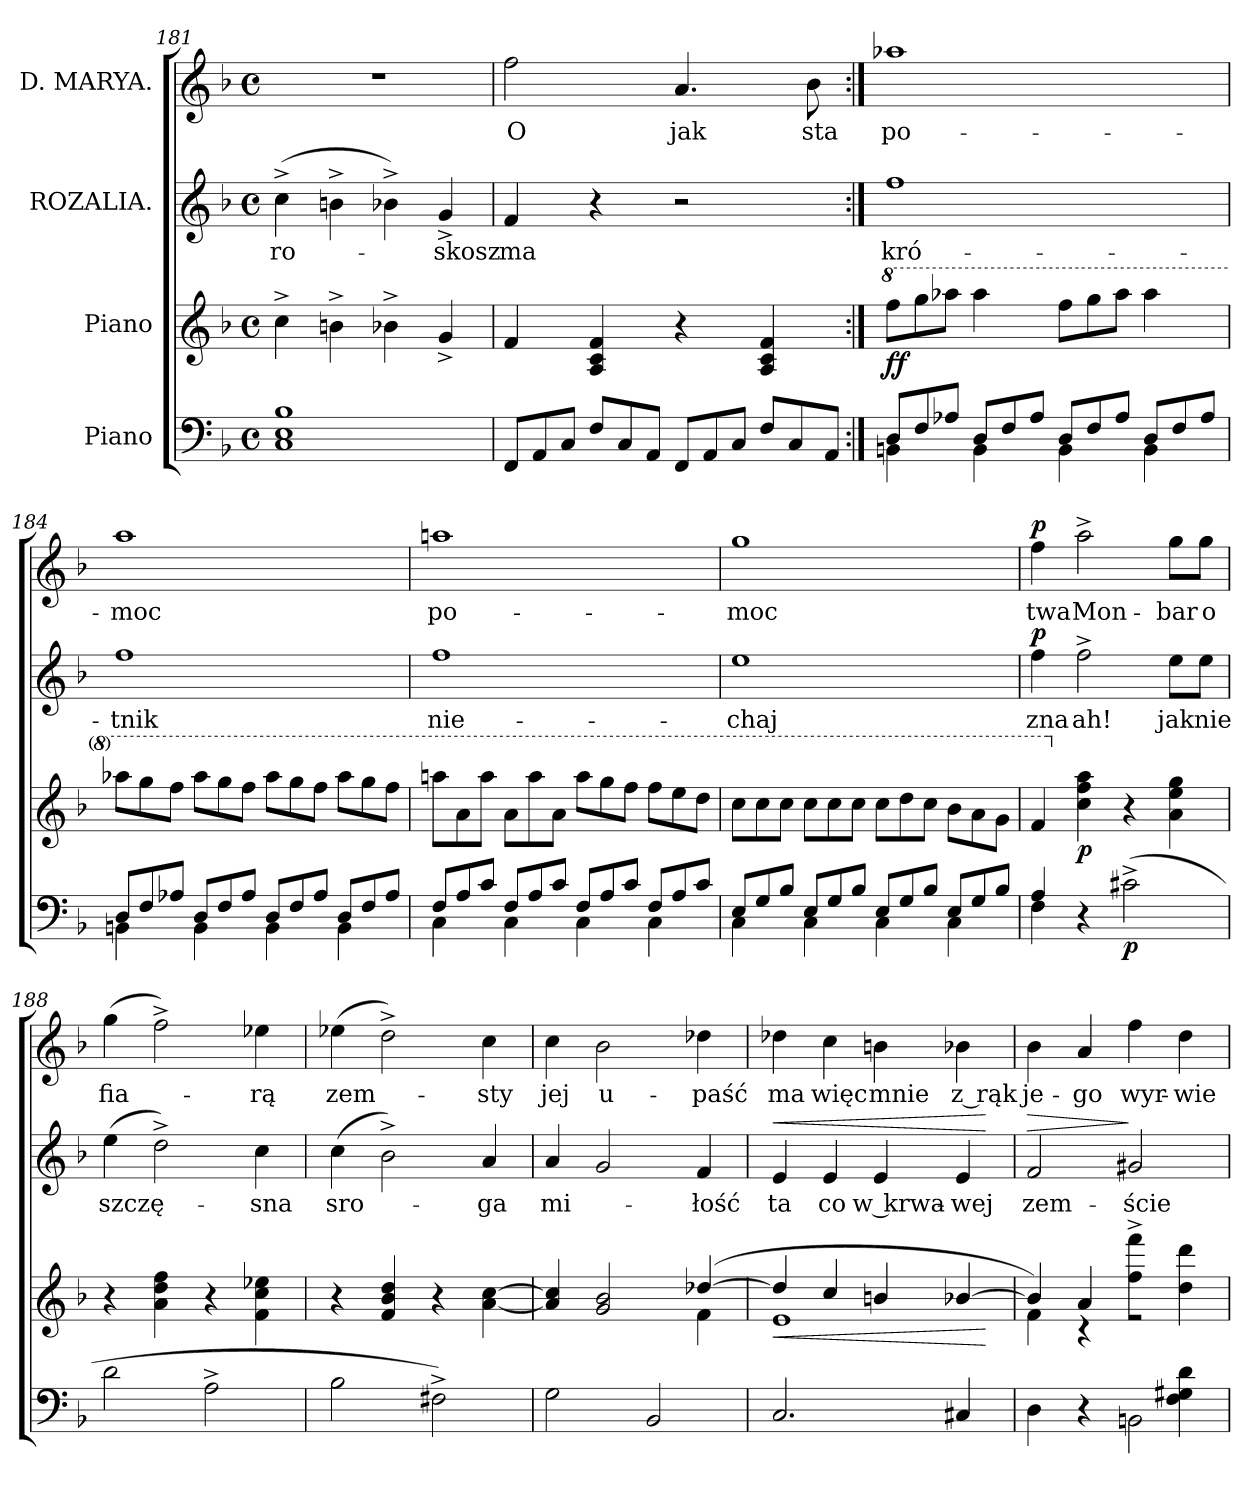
**kern	**dynam	**kern	**dynam	**kern	**text	**dynam	**kern	**text	**dynam
*part4	*part4	*part3	*part3	*part2	*part2	*part2	*part1	*part1	*part1
*staff4	*staff4	*staff3	*staff3	*staff2	*staff2	*staff2	*staff1	*staff1	*staff1
*I"Piano	*	*I"Piano	*	*I"ROZALIA.	*	*	*I"D. MARYA.	*	*
*clefF4	*	*clefG2	*	*clefG2	*	*	*clefG2	*	*
*k[b-]	*	*k[b-]	*	*k[b-]	*	*	*k[b-]	*	*
*M4/4	*	*M4/4	*	*M4/4	*	*	*M4/4	*	*
*met(c)	*	*met(c)	*	*met(c)	*	*	*met(c)	*	*
=181	=181	=181	=181	=181	=181	=181	=181	=181	=181
1C 1E 1B-	.	4cc^>\	.	(4cc^\	ro-	.	1r	.	.
.	.	4bn^>\	.	4bn^\	.	.	.	.	.
.	.	4b-X^>\	.	4b-X^\)	.	.	.	.	.
.	.	4g^>/	.	4g^>/	-skosz	.	.	.	.
=182	=182	=182	=182	=182	=182	=182	=182	=182	=182
*Xtuplet	*	*	*	*	*	*	*	*	*
12FF/L	.	4f/	.	4f/	ma	.	2ff\	O	.
12AA/	.	.	.	.	.	.	.	.	.
12C/J	.	.	.	.	.	.	.	.	.
12F/L	.	4A/ 4c/ 4f/	.	4r	.	.	.	.	.
12C/	.	.	.	.	.	.	.	.	.
12AA/J	.	.	.	.	.	.	.	.	.
12FF/L	.	4r	.	2r	.	.	4.a/	jak	.
12AA/	.	.	.	.	.	.	.	.	.
12C/J	.	.	.	.	.	.	.	.	.
12F/L	.	4A/ 4c/ 4f/	.	.	.	.	.	.	.
12C/	.	.	.	.	.	.	.	.	.
.	.	.	.	.	.	.	8b-\	sta	.
12AA/J	.	.	.	.	.	.	.	.	.
=183:|!	=183:|!	=183:|!	=183:|!	=183:|!	=183:|!	=183:|!	=183:|!	=183:|!	=183:|!
*^	*	*	*	*	*	*	*	*	*
*	*	*	*8va	*	*	*	*	*	*	*
*	*	*	*Xtuplet	*	*	*	*	*	*	*
12D/L	4BBn\	.	12fff\L	ff	1ff	kró-	.	1aa-X	po-	.
12F/	.	.	12ggg\	.	.	.	.	.	.	.
12A-X/J	.	.	12aaa-X\J	.	.	.	.	.	.	.
12D/L	4BB\	.	4aaa-\	.	.	.	.	.	.	.
12F/	.	.	.	.	.	.	.	.	.	.
12A-/J	.	.	.	.	.	.	.	.	.	.
12D/L	4BB\	.	12fff\L	.	.	.	.	.	.	.
12F/	.	.	12ggg\	.	.	.	.	.	.	.
12A-/J	.	.	12aaa-\J	.	.	.	.	.	.	.
12D/L	4BB\	.	4aaa-\	.	.	.	.	.	.	.
12F/	.	.	.	.	.	.	.	.	.	.
12A-/J	.	.	.	.	.	.	.	.	.	.
=184	=184	=184	=184	=184	=184	=184	=184	=184	=184	=184
12D/L	4BBn\	.	12aaa-X\L	.	1ff	-tnik	.	1aa	-moc	.
12F/	.	.	12ggg\	.	.	.	.	.	.	.
12A-X/J	.	.	12fff\J	.	.	.	.	.	.	.
12D/L	4BB\	.	12aaa-\L	.	.	.	.	.	.	.
12F/	.	.	12ggg\	.	.	.	.	.	.	.
12A-/J	.	.	12fff\J	.	.	.	.	.	.	.
12D/L	4BB\	.	12aaa-\L	.	.	.	.	.	.	.
12F/	.	.	12ggg\	.	.	.	.	.	.	.
12A-/J	.	.	12fff\J	.	.	.	.	.	.	.
12D/L	4BB\	.	12aaa-\L	.	.	.	.	.	.	.
12F/	.	.	12ggg\	.	.	.	.	.	.	.
12A-/J	.	.	12fff\J	.	.	.	.	.	.	.
=185	=185	=185	=185	=185	=185	=185	=185	=185	=185	=185
12F/L	4C\	.	12aaan\L	.	1ff	nie-	.	1aan	po-	.
12A/	.	.	12aa\	.	.	.	.	.	.	.
12c/J	.	.	12aaa\J	.	.	.	.	.	.	.
12F/L	4C\	.	12aa\L	.	.	.	.	.	.	.
12A/	.	.	12aaa\	.	.	.	.	.	.	.
12c/J	.	.	12aa\J	.	.	.	.	.	.	.
12F/L	4C\	.	12aaa\L	.	.	.	.	.	.	.
12A/	.	.	12ggg\	.	.	.	.	.	.	.
12c/J	.	.	12fff\J	.	.	.	.	.	.	.
12F/L	4C\	.	12fff\L	.	.	.	.	.	.	.
12A/	.	.	12eee\	.	.	.	.	.	.	.
12c/J	.	.	12ddd\J	.	.	.	.	.	.	.
=186	=186	=186	=186	=186	=186	=186	=186	=186	=186	=186
12E/L	4C\	.	12ccc\L	.	1ee	-chaj	.	1gg	-moc	.
12G/	.	.	12ccc\	.	.	.	.	.	.	.
12B-/J	.	.	12ccc\J	.	.	.	.	.	.	.
12E/L	4C\	.	12ccc\L	.	.	.	.	.	.	.
12G/	.	.	12ccc\	.	.	.	.	.	.	.
12B-/J	.	.	12ccc\J	.	.	.	.	.	.	.
12E/L	4C\	.	12ccc\L	.	.	.	.	.	.	.
12G/	.	.	12ddd\	.	.	.	.	.	.	.
12B-/J	.	.	12ccc\J	.	.	.	.	.	.	.
12E/L	4C\	.	12bb-\L	.	.	.	.	.	.	.
12G/	.	.	12aa\	.	.	.	.	.	.	.
12B-/J	.	.	12gg\J	.	.	.	.	.	.	.
=187	=187	=187	=187	=187	=187	=187	=187	=187	=187	=187
!	!	!	!	!	!	!	!LO:DY:a	!	!	!LO:DY:a
4A/	4F\	.	4ff/	.	4ff\	zna	p	4ff\	twa	p
*	*	*	*X8va	*	*	*	*	*	*	*
4r	2.ryy	.	4cc\ 4ff\ 4aa\	p	2ff^\	ah!	.	2aa^\	Mon-	.
!	!	!LO:DY:b	!	!	!	!	!	!	!	!
(2c#X^<\	.	p	4r	.	.	.	.	.	.	.
.	.	.	4a\ 4ee\ 4gg\	.	8ee\L	jak	.	8gg\L	-bar	.
.	.	.	.	.	8ee\J	nie	.	8gg\J	o	.
*v	*v	*	*	*	*	*	*	*	*	*
=188	=188	=188	=188	=188	=188	=188	=188	=188	=188
2d\	.	4r	.	(4ee\	szczę-	.	(4gg\	fia-	.
.	.	4a\ 4dd\ 4ff\	.	2dd^\)	.	.	2ff^\)	.	.
2A^<\	.	4r	.	.	.	.	.	.	.
.	.	4f\ 4cc\ 4ee-X\	.	4cc\	-sna	.	4ee-X\	-rą	.
=189	=189	=189	=189	=189	=189	=189	=189	=189	=189
2B-\	.	4r	.	(4cc\	sro-	.	(4ee-X\	zem-	.
.	.	4f/ 4b-/ 4dd/	.	2b-^\)	.	.	2dd^\)	.	.
2F#X^<\)	.	4r	.	.	.	.	.	.	.
.	.	[4a\ [4cc\	.	4a/	-ga	.	4cc\	-sty	.
=190	=190	=190	=190	=190	=190	=190	=190	=190	=190
*	*	*^	*	*	*	*	*	*	*
2G\	.	4a]/ 4cc]/	2.ryy	.	4a/	mi-	.	4cc\	jej	.
.	.	2g/ 2b-/	.	.	2g/	.	.	2b-\	u-	.
2BB-/	.	.	.	.	.	.	.	.	.	.
.	.	([4dd-X/	4f\	.	4f/	-łość	.	4dd-X\	-paść	.
=191	=191	=191	=191	=191	=191	=191	=191	=191	=191	=191
!	!	!	!	!LO:HP:b	!	!	!LO:HP:a	!	!	!
2.C/	.	4dd-/]	1e	<	4e/	ta	<	4dd-X\	ma	.
.	.	4cc/	.	.	4e/	co	.	4cc\	więc	.
.	.	4bn/	.	.	4e/	w krwa-	.	4bn\	mnie	.
4C#X/	.	[4b-X/	.	.	4e/	-wej	.	4b-X\	z rąk	.
*	*	*v	*v	*	*	*	*	*	*	*
.	.	.	[	.	.	[	.	.	.
=192	=192	=192	=192	=192	=192	=192	=192	=192	=192
*^	*	*^	*	*	*	*	*	*	*
!	!	!	!	!	!	!	!	!LO:HP:a	!	!	!
4D\	2ryy	.	4b-/])	4f\	.	2f/	zem-	>	4b-\	je-	.
4r	.	.	4a/	4r	.	.	.	.	4a/	-go	.
4ryy	2BBn\	.	4ff^<\ 4fff^<\	2re	.	2g#X/	-ście	]	4ff\	wyr-	.
4F\ 4G#X\ 4d\	.	.	4dd\ 4ddd\	.	.	.	.	.	4dd\	-wie	.
*v	*v	*	*	*	*	*	*	*	*	*	*
*	*	*v	*v	*	*	*	*	*	*	*
=	=	=	=	=	=	=	=	=	=
*-	*-	*-	*-	*-	*-	*-	*-	*-	*-
